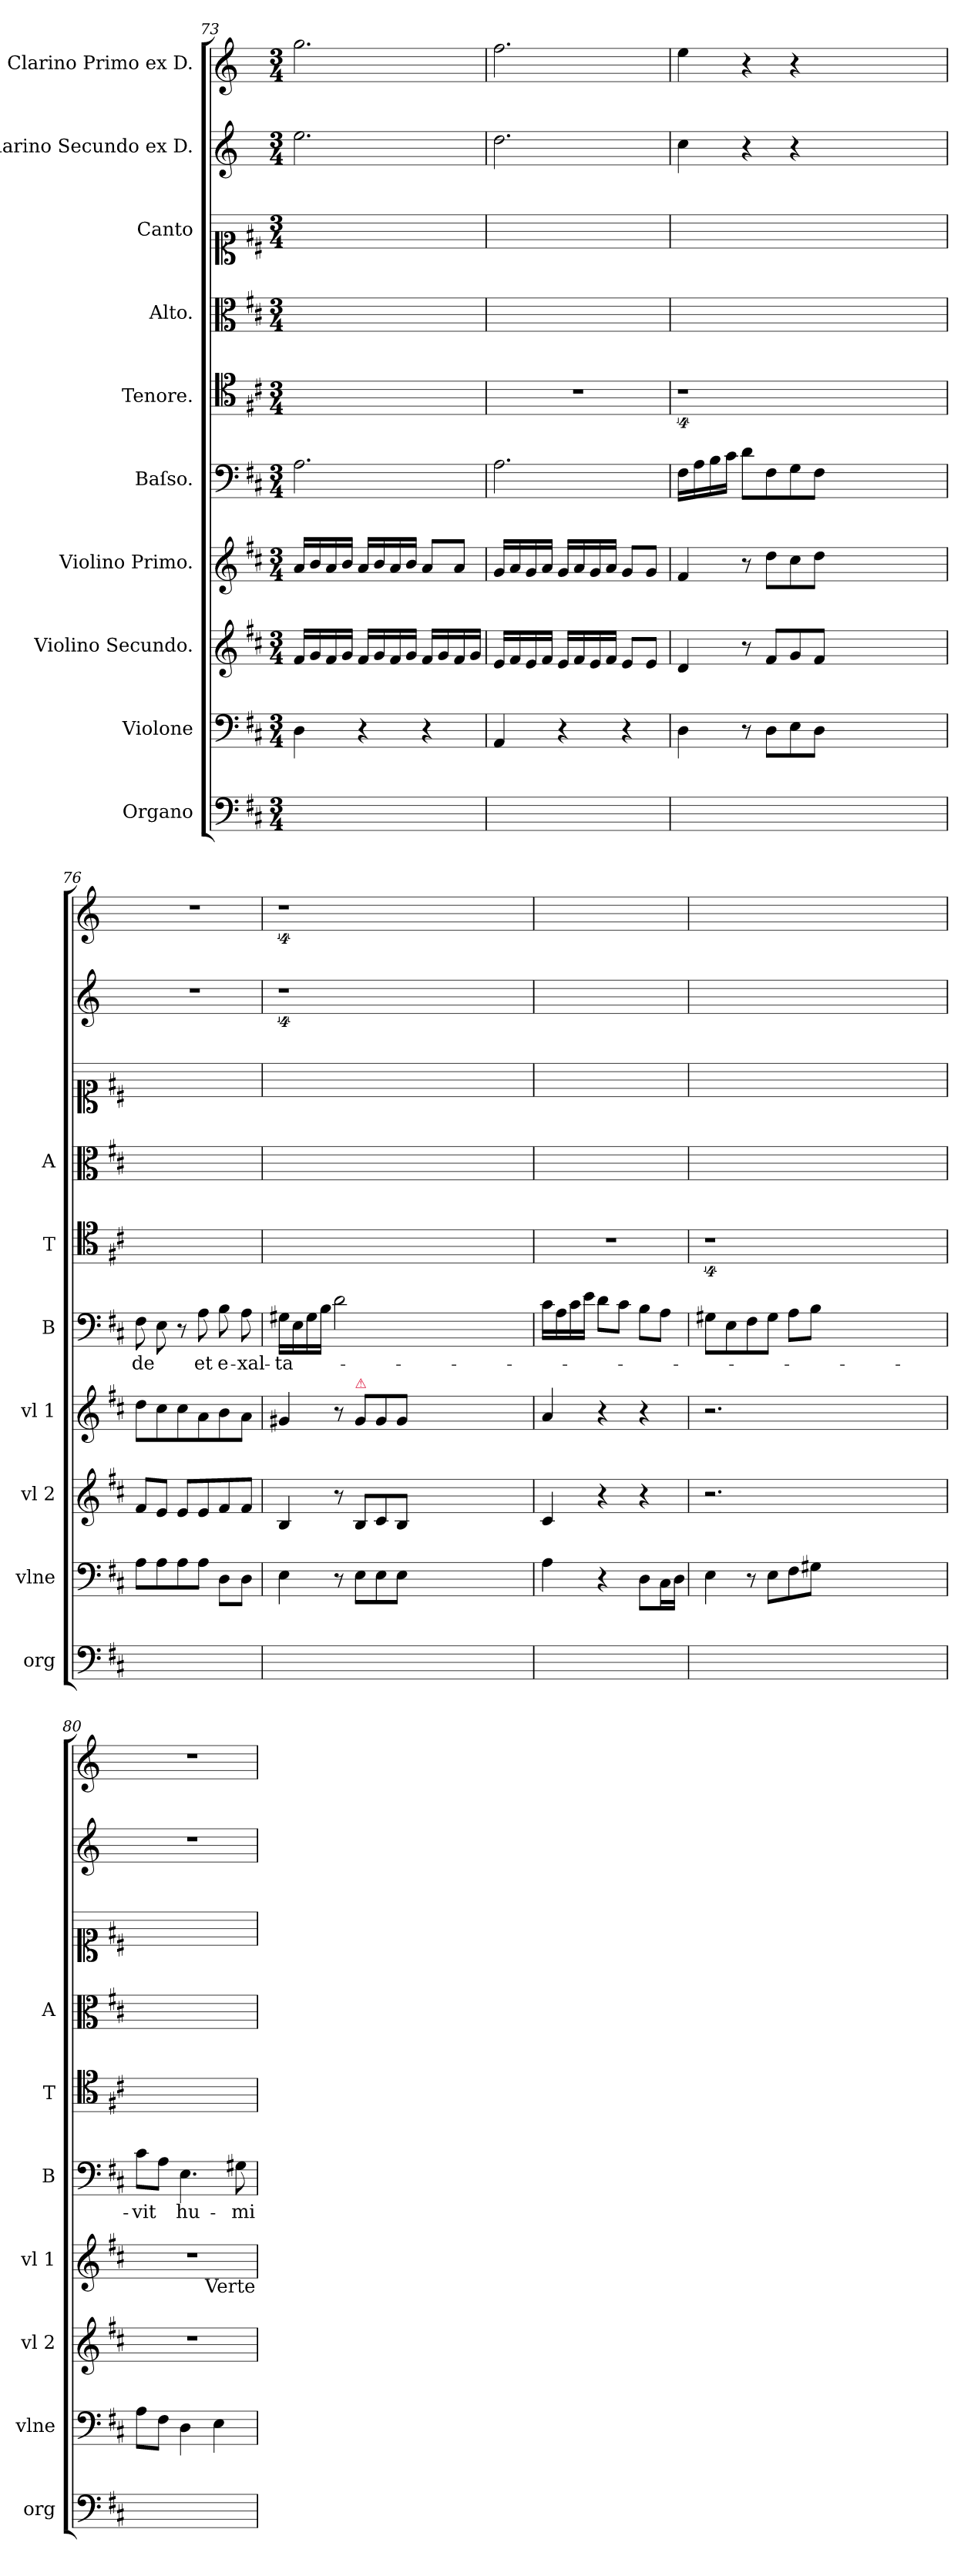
**kern	**kern	**kern	**kern	**kern	**text	**kern	**kern	**kern	**kern	**kern
*part10	*part9	*part8	*part7	*part6	*part6	*part5	*part4	*part3	*part2	*part1
*staff10	*staff9	*staff8	*staff7	*staff6	*staff6	*staff5	*staff4	*staff3	*staff2	*staff1
*I"Organo	*I"Violone	*I"Violino Secundo.	*I"Violino Primo.	*I"Baſso.	*	*I"Tenore.	*I"Alto.	*I"Canto	*I"Clarino Secundo ex D.	*I"Clarino Primo ex D.
*I'org	*I'vlne	*I'vl 2	*I'vl 1	*I'B	*	*I'T	*I'A	*	*	*
*clefF4	*clefF4	*clefG2	*clefG2	*clefF4	*	*clefC4	*clefC3	*clefC1	*clefG2	*clefG2
*	*	*	*	*	*	*	*	*	*ITrd-1c-2	*ITrd-1c-2
*k[f#c#]	*k[f#c#]	*k[f#c#]	*k[f#c#]	*k[f#c#]	*	*k[f#c#]	*k[f#c#]	*k[f#c#]	*k[f#c#]	*k[f#c#]
*M3/4	*M3/4	*M3/4	*M3/4	*M3/4	*	*M3/4	*M3/4	*M3/4	*M3/4	*M3/4
=73	=73	=73	=73	=73	=73	=73	=73	=73	=73	=73
2.ryy	4D\	16f#/LL	16a/LL	2.A\	.	2.ryy	2.ryy	2.ryy	2.ff#\	2.aa\
.	.	16g/	16b/	.	.	.	.	.	.	.
.	.	16f#/	16a/	.	.	.	.	.	.	.
.	.	16g/JJ	16b/JJ	.	.	.	.	.	.	.
.	4r	16f#/LL	16a/LL	.	.	.	.	.	.	.
.	.	16g/	16b/	.	.	.	.	.	.	.
.	.	16f#/	16a/	.	.	.	.	.	.	.
.	.	16g/JJ	16b/JJ	.	.	.	.	.	.	.
.	4r	16f#/LL	8a/L	.	.	.	.	.	.	.
.	.	16g/	.	.	.	.	.	.	.	.
.	.	16f#/	8a/J	.	.	.	.	.	.	.
.	.	16g/JJ	.	.	.	.	.	.	.	.
=74	=74	=74	=74	=74	=74	=74	=74	=74	=74	=74
2.ryy	4AA/	16e/LL	16g/LL	2.A\	.	2.r	2.ryy	2.ryy	2.ee\	2.gg\
.	.	16f#/	16a/	.	.	.	.	.	.	.
.	.	16e/	16g/	.	.	.	.	.	.	.
.	.	16f#/JJ	16a/JJ	.	.	.	.	.	.	.
.	4r	16e/LL	16g/LL	.	.	.	.	.	.	.
.	.	16f#/	16a/	.	.	.	.	.	.	.
.	.	16e/	16g/	.	.	.	.	.	.	.
.	.	16f#/JJ	16a/JJ	.	.	.	.	.	.	.
.	4r	8e/L	8g/L	.	.	.	.	.	.	.
.	.	8e/J	8g/J	.	.	.	.	.	.	.
=75	=75	=75	=75	=75	=75	=75	=75	=75	=75	=75
2.ryy	4D\	4d/	4f#/	16F#\LL	.	4%9r	2.ryy	2.ryy	4dd\	4ff#\
.	.	.	.	16A\	.	.	.	.	.	.
.	.	.	.	16B\	.	.	.	.	.	.
.	.	.	.	16c#\JJ	.	.	.	.	.	.
.	8r	8r	8r	8d\L	.	.	.	.	4r	4r
.	8D\L	8f#/L	8dd\L	8F#\	.	.	.	.	.	.
.	8E\	8g/	8cc#\	8G\	.	.	.	.	4r	4r
.	8D\J	8f#/J	8dd\J	8F#\J	.	.	.	.	.	.
1.ryy	1.ryy	1.ryy	1.ryy	1.ryy	.	.	1.ryy	1.ryy	1.ryy	1.ryy
=76	=76	=76	=76	=76	=76	=76	=76	=76	=76	=76
2.ryy	8A\L	8f#/L	8dd\L	8F#\	de	2.ryy	2.ryy	2.ryy	2.r	2.r
.	8A\	8e/J	8cc#\	8E\	.	.	.	.	.	.
.	8A\	8e/L	8cc#\	8r	.	.	.	.	.	.
.	8A\J	8e/	8a\	8A\	et	.	.	.	.	.
.	8D\L	8f#/	8b\	8B\	e-	.	.	.	.	.
.	8D\J	8f#/J	8a\J	8A\	-xal-	.	.	.	.	.
=77	=77	=77	=77	=77	=77	=77	=77	=77	=77	=77
2.ryy	4E\	4B/	4g#X/	16G#X\LL	-ta-	0ryy	2.ryy	2.ryy	4%9r	4%9r
.	.	.	.	16E\	.	.	.	.	.	.
.	.	.	.	16G#\	.	.	.	.	.	.
.	.	.	.	16B\JJ	.	.	.	.	.	.
.	8r	8r	8r	2d\	.	.	.	.	.	.
!	!	!	!LO:TX:a:color=crimson:t=⚠	!	!	!	!	!	!	!
.	8E\L	8B/L	8g#/L	.	.	.	.	.	.	.
.	8E\	8c#/	8g#/	.	.	.	.	.	.	.
.	8E\J	8B/J	8g#/J	.	.	.	.	.	.	.
1.ryy	1.ryy	1.ryy	1.ryy	1.ryy	.	.	1.ryy	1.ryy	.	.
.	.	.	.	.	.	4ryy	.	.	.	.
=78	=78	=78	=78	=78	=78	=78	=78	=78	=78	=78
2.ryy	4A\	4c#/	4a/	16c#\LL	.	2.r	2.ryy	2.ryy	2.ryy	2.ryy
.	.	.	.	16A\	.	.	.	.	.	.
.	.	.	.	16c#\	.	.	.	.	.	.
.	.	.	.	16e\JJ	.	.	.	.	.	.
.	4r	4r	4r	8d\L	.	.	.	.	.	.
.	.	.	.	8c#\J	.	.	.	.	.	.
.	8D\L	4r	4r	8B\L	.	.	.	.	.	.
.	16C#\L	.	.	8A\J	.	.	.	.	.	.
.	16D\JJ	.	.	.	.	.	.	.	.	.
=79	=79	=79	=79	=79	=79	=79	=79	=79	=79	=79
2.ryy	4E\	2.r	2.r	8G#X\L	.	4%9r	2.ryy	2.ryy	0ryy	0ryy
.	.	.	.	8E\	.	.	.	.	.	.
.	8r	.	.	8F#\	.	.	.	.	.	.
.	8E\L	.	.	8G#\J	.	.	.	.	.	.
.	8F#\	.	.	8A\L	.	.	.	.	.	.
.	8G#X\J	.	.	8B\J	.	.	.	.	.	.
1.ryy	1.ryy	1.ryy	1.ryy	1.ryy	.	.	1.ryy	1.ryy	.	.
.	.	.	.	.	.	.	.	.	4ryy	4ryy
=80	=80	=80	=80	=80	=80	=80	=80	=80	=80	=80
2.ryy	8A\L	2.r	2.r	8c#\L	-vit	2.ryy	2.ryy	2.ryy	2.r	2.r
.	8F#\J	.	.	8A\J	.	.	.	.	.	.
.	4D\	.	.	4.E\	hu-	.	.	.	.	.
.	4E\	.	.	.	.	.	.	.	.	.
.	.	.	.	8G#X\	-mi-	.	.	.	.	.
!	!	!	!LO:TX:b:t=Verte	!	!	!	!	!	!	!
=	=	=	=	=	=	=	=	=	=	=
*-	*-	*-	*-	*-	*-	*-	*-	*-	*-	*-
